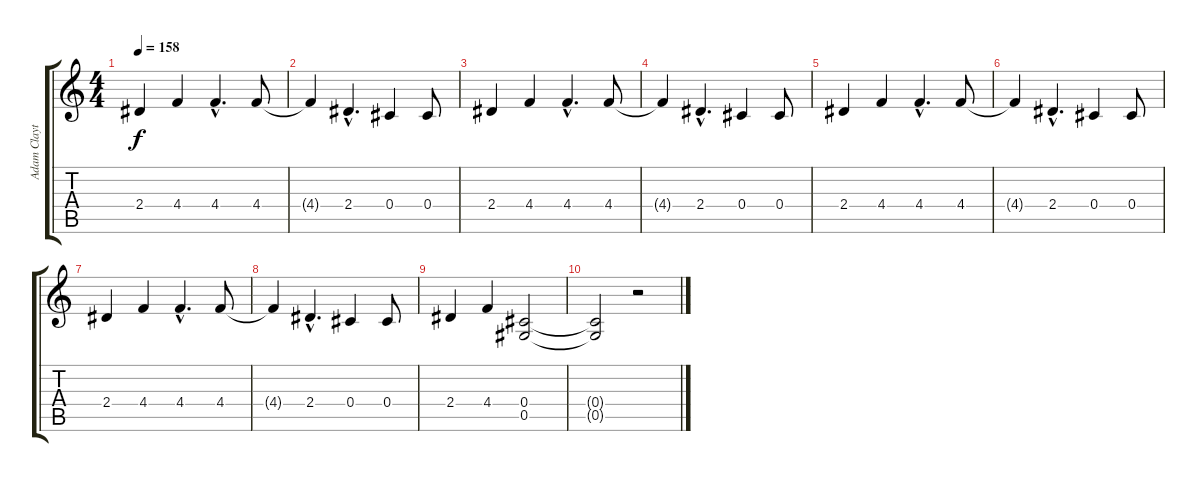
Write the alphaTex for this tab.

\track ("Adam Clayton" "Adam Clayt") {instrument electricbassfinger}
\staff {score tabs}
\tuning (Eb4 Bb3 Gb3 Db3 Ab2 Eb2) {hide}
\ts (4 4)
\tempo 158
\clef g2
\ks c
2.4.4{dy f} 4.4.4 4.4{hac}.4{d} 4.4.8 |
4.4{t}.4 2.4{hac}.4{d} 0.4.4 0.4.8 |
2.4.4 4.4.4 4.4{hac}.4{d} 4.4.8 |
4.4{t}.4 2.4{hac}.4{d} 0.4.4 0.4.8 |
2.4.4 4.4.4 4.4{hac}.4{d} 4.4.8 |
4.4{t}.4 2.4{hac}.4{d} 0.4.4 0.4.8 |
2.4.4 4.4.4 4.4{hac}.4{d} 4.4.8 |
4.4{t}.4 2.4{hac}.4{d} 0.4.4 0.4.8 |
2.4.4 4.4.4 (0.4 0.5).2 |
(0.4{t} 0.5{t}).2 r.2
